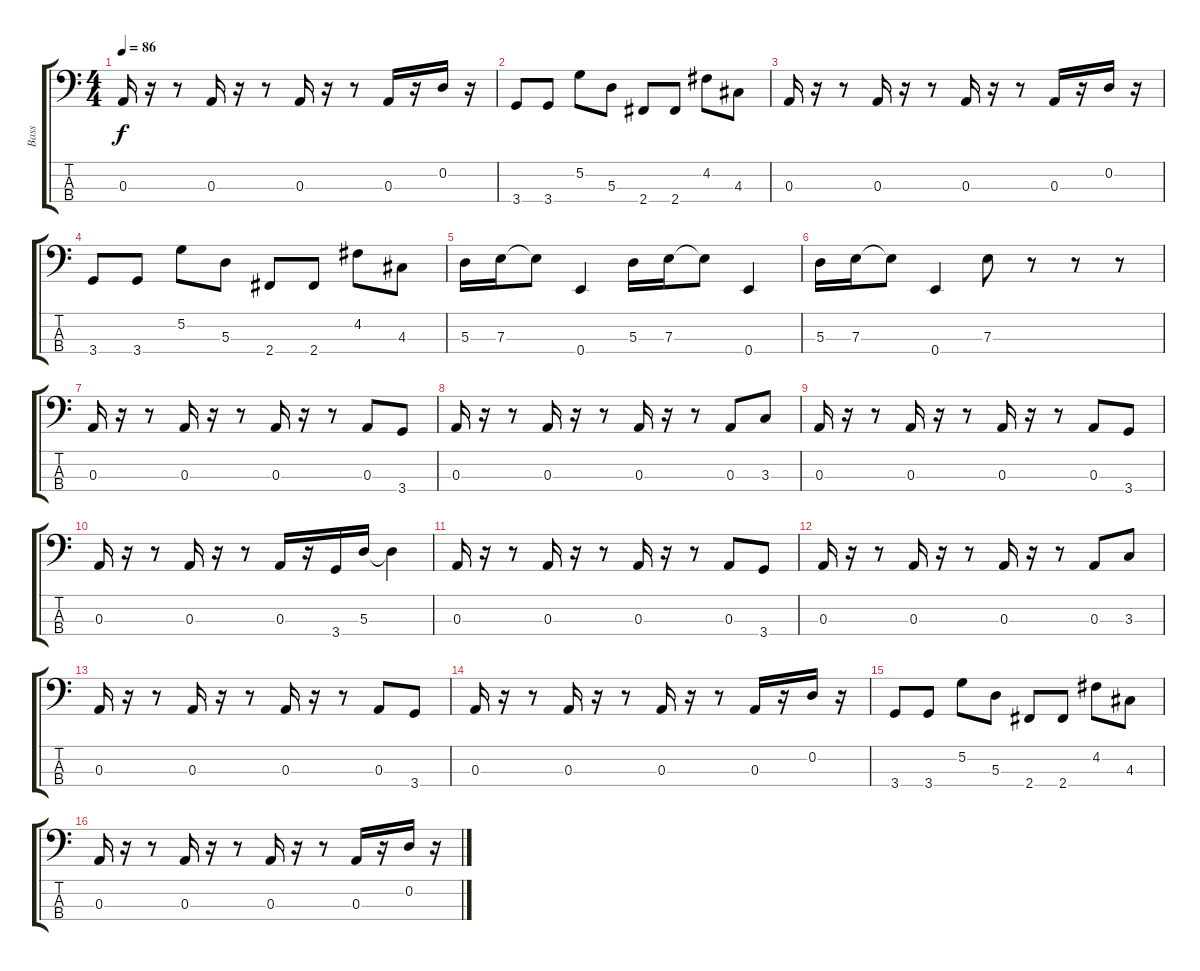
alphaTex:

\track ("Bass" "Bass") {instrument electricbassfinger}
\staff {score tabs}
\tuning (G2 D2 A1 E1) {hide}
\ts (4 4)
\tempo 86
\clef f4
\ks c
0.3.16{dy f} r.16 r.8 0.3.16 r.16 r.8 0.3.16 r.16 r.8 0.3.16 r.16 0.2.16 r.16 |
3.4.8 3.4.8 5.2.8 5.3.8 2.4.8 2.4.8 4.2.8 4.3.8 |
0.3.16 r.16 r.8 0.3.16 r.16 r.8 0.3.16 r.16 r.8 0.3.16 r.16 0.2.16 r.16 |
3.4.8 3.4.8 5.2.8 5.3.8 2.4.8 2.4.8 4.2.8 4.3.8 |
5.3.16 7.3.16 7.3{t}.8 0.4.4 5.3.16 7.3.16 7.3{t}.8 0.4.4 |
5.3.16 7.3.16 7.3{t}.8 0.4.4 7.3.8 r.8 r.8 r.8 |
0.3.16 r.16 r.8 0.3.16 r.16 r.8 0.3.16 r.16 r.8 0.3.8 3.4.8 |
0.3.16 r.16 r.8 0.3.16 r.16 r.8 0.3.16 r.16 r.8 0.3.8 3.3.8 |
0.3.16 r.16 r.8 0.3.16 r.16 r.8 0.3.16 r.16 r.8 0.3.8 3.4.8 |
0.3.16 r.16 r.8 0.3.16 r.16 r.8 0.3.16 r.16 3.4.16 5.3.16 5.3{t}.4 |
0.3.16 r.16 r.8 0.3.16 r.16 r.8 0.3.16 r.16 r.8 0.3.8 3.4.8 |
0.3.16 r.16 r.8 0.3.16 r.16 r.8 0.3.16 r.16 r.8 0.3.8 3.3.8 |
0.3.16 r.16 r.8 0.3.16 r.16 r.8 0.3.16 r.16 r.8 0.3.8 3.4.8 |
0.3.16 r.16 r.8 0.3.16 r.16 r.8 0.3.16 r.16 r.8 0.3.16 r.16 0.2.16 r.16 |
3.4.8 3.4.8 5.2.8 5.3.8 2.4.8 2.4.8 4.2.8 4.3.8 |
0.3.16 r.16 r.8 0.3.16 r.16 r.8 0.3.16 r.16 r.8 0.3.16 r.16 0.2.16 r.16
